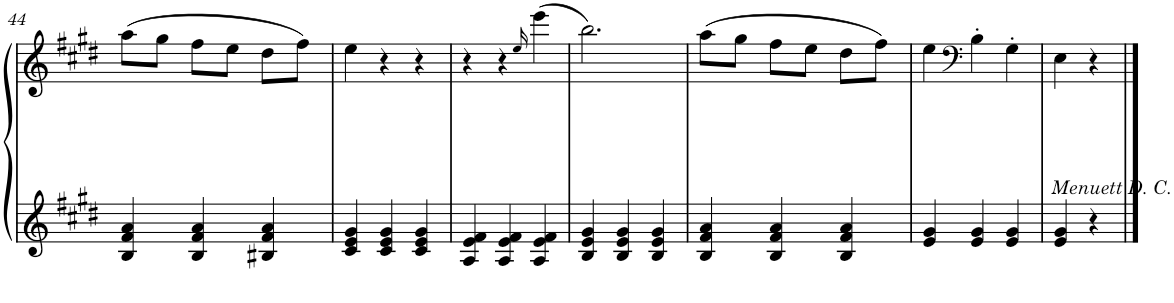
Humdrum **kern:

**kern	**kern
*part1	*part1
*staff2	*staff1
*I"unbenannt2	*
!!LO:PB:g=z
*clefG2	*clefG2
*k[f#c#g#d#]	*k[f#c#g#d#]
*M3/4	*M3/4
=44	=44
4B/ 4f#/ 4a/	(8aa\L
.	8gg#\J
4B/ 4f#/ 4a/	8ff#\L
.	8ee\J
4B#X/ 4f#/ 4a/	8dd#\L
.	8ff#\J)
=45	=45
4c#/ 4e/ 4g#/	4ee\
4c#/ 4e/ 4g#/	4r
4c#/ 4e/ 4g#/	4r
=46	=46
4A/ 4e/ 4f#/	4r
4A/ 4e/ 4f#/	4r
.	16qee/
4A/ 4e/ 4f#/	(4eee\
=47	=47
4B/ 4e/ 4g#/	2.bb\)
4B/ 4e/ 4g#/	.
4B/ 4e/ 4g#/	.
=48	=48
4B/ 4f#/ 4a/	(8aa\L
.	8gg#\J
4B/ 4f#/ 4a/	8ff#\L
.	8ee\J
4B/ 4f#/ 4a/	8dd#\L
.	8ff#\J)
=49	=49
4e/ 4g#/	4ee\
*	*clefF4
4e/ 4g#/	4B'\
4e/ 4g#/	4G#'\
=50	=50
!	!LO:TX:b:i:t=Menuett D. C.
4e/ 4g#/	4E\
4r	4r
==	==
*-	*-
